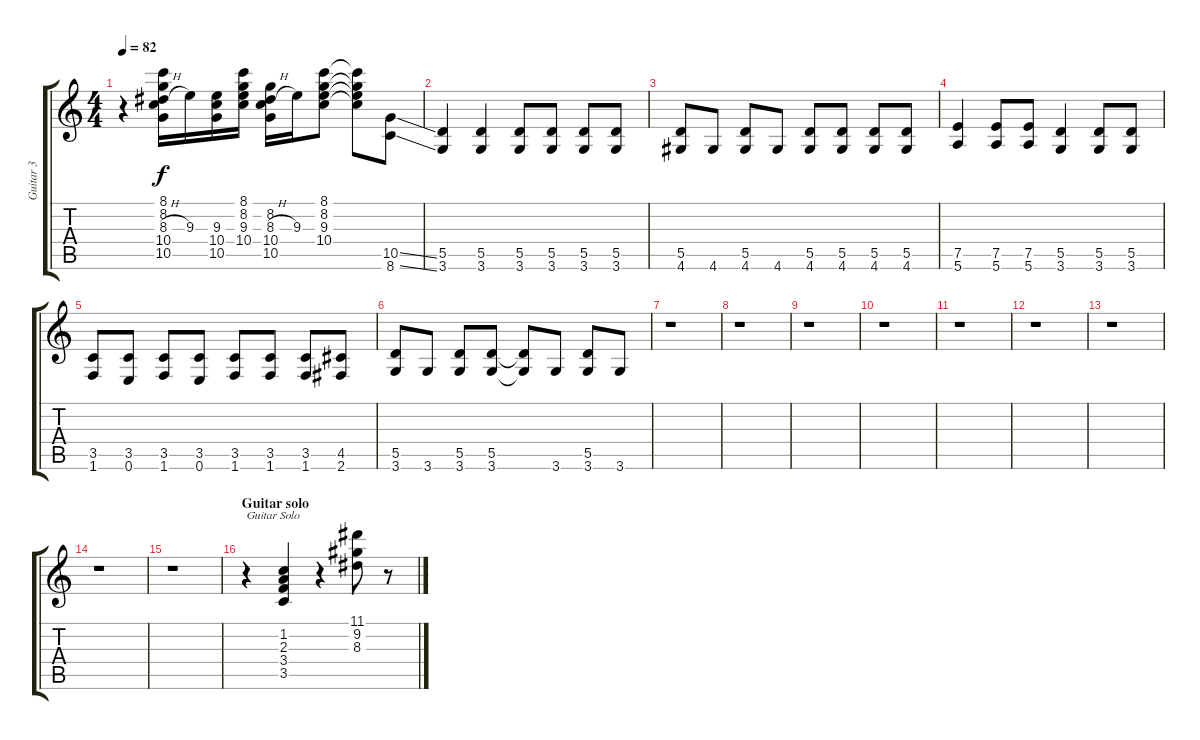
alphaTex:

\track ("Guitar 3" "Guitar 3") {instrument overdrivenguitar}
\staff {score tabs}
\tuning (E4 B3 G3 D3 A2 E2) {hide}
\ts (4 4)
\tempo 82
\clef g2
\ks c
r.4{dy f} (8.1 8.2 8.3{h} 10.4 10.5).16 9.3.16 (9.3 10.4 10.5).16 (8.1 8.2 9.3 10.4).16 (8.2 8.3{h} 10.4 10.5).16 9.3.16 (8.1 8.2 9.3 10.4).8 (8.1{t} 8.2{t} 9.3{t} 10.4{t}).8 (10.5{ss} 8.6{ss}).8 |
(5.5 3.6).4 (5.5 3.6).4 (5.5 3.6).8 (5.5 3.6).8 (5.5 3.6).8 (5.5 3.6).8 |
(5.5 4.6).8 4.6.8 (5.5 4.6).8 4.6.8 (5.5 4.6).8 (5.5 4.6).8 (5.5 4.6).8 (5.5 4.6).8 |
(7.5 5.6).4 (7.5 5.6).8 (7.5 5.6).8 (5.5 3.6).4 (5.5 3.6).8 (5.5 3.6).8 |
(3.5 1.6).8 (3.5 0.6).8 (3.5 1.6).8 (3.5 0.6).8 (3.5 1.6).8 (3.5 1.6).8 (3.5 1.6).8 (4.5 2.6).8 |
(5.5 3.6).8 3.6.8 (5.5 3.6).8 (5.5 3.6).8 (5.5{t} 3.6{t}).8 3.6.8 (5.5 3.6).8 3.6.8 |
r.1 |
r.1 |
r.1 |
r.1 |
r.1 |
r.1 |
r.1 |
r.1 |
r.1 |
\section ("" "Guitar solo")
r.4{txt "Guitar Solo"} (1.2 2.3 3.4 3.5).4 r.4 (11.1 9.2 8.3).8 r.8
